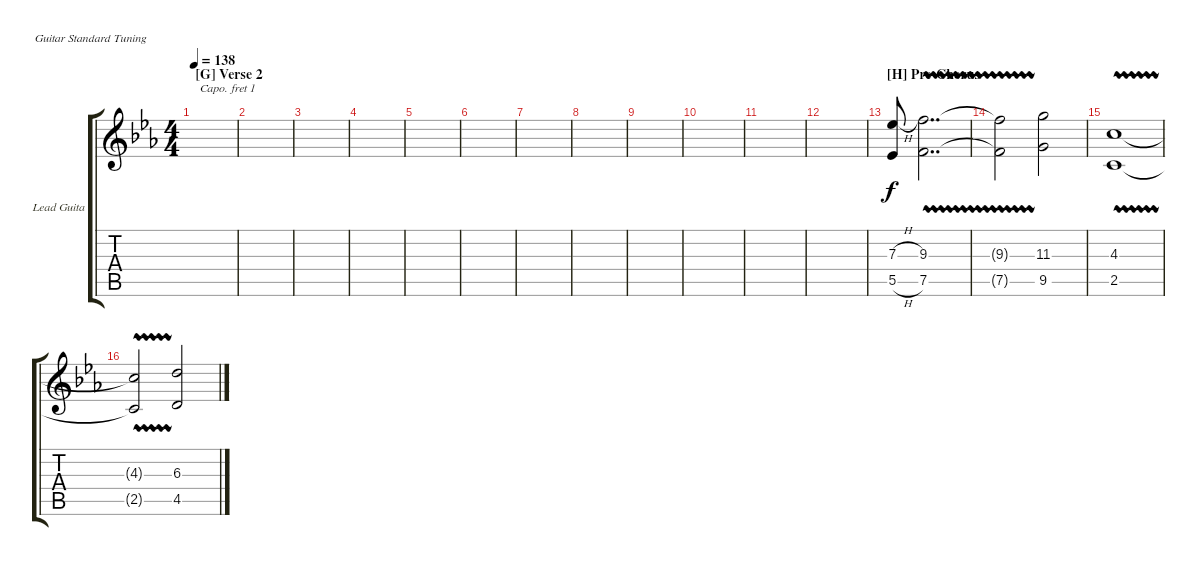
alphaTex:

\defaultSystemsLayout 4
\bracketExtendMode groupsimilarinstruments
\firstSystemTrackNameOrientation horizontal
\otherSystemsTrackNameOrientation horizontal
\track ("Lead Guitar" "Lead Guita") {instrument electricguitarclean}
\staff {score tabs}
\capo 1
\tuning (E4 B3 G3 D3 A2 E2)
\ts (4 4)
\section ("G" "Verse 2")
\tempo 138
\clef g2
\scale
0.333333
\ks eb
|
\scale
0.333333 |
\scale
0.333333 |
\scale
0.333333 |
\scale
0.333333 |
\scale
0.333333 |
\scale
0.333333 |
\scale
0.333333 |
\scale
0.333333 |
\scale
0.333333 |
\scale
0.333333 |
\scale
0.333333 |
\section ("H" "Pre-Chorus")
\scale
0.333333 (5.5{h} 7.3{h}).8 (7.5{vw} 9.3).2{dd} |
\scale
0.333333 (9.3{t} 7.5{t}).2 (11.3 9.5).2 |
\scale
0.333333 (2.5{vw} 4.3{vw}).1 |
\scale
0.333333 (2.5{vw t} 4.3{vw t}).2 (6.3 4.5).2
